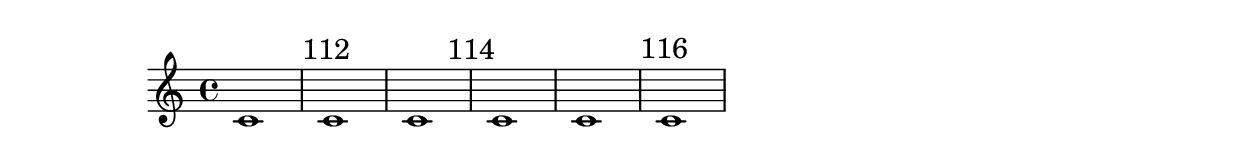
%% DO NOT EDIT this file manually; it is automatically
%% generated from LSR http://lsr.dsi.unimi.it
%% Make any changes in LSR itself, or in Documentation/snippets/new/ ,
%% and then run scripts/auxiliar/makelsr.py
%%
%% This file is in the public domain.
\version "2.14.0"

\header {
  lsrtags = "rhythms"

%% Translation of GIT committish: 59caa3adce63114ca7972d18f95d4aadc528ec3d
  texidoces = "

Los números de compás se alinean de forma predeterminada por la
derecha con su objeto padre. Éste es por lo general el borde
izquierdo de una línea o, si los números se imprimen dentro de la
línea, el lado izquierdo de una línea divisoria.  Los números
también se pueden situar directamente sobre la barra de compás o
alineados por la izquierda con ella.

"

  doctitlees = "Alineación de los números de compás"


%% Translation of GIT committish: 0a868be38a775ecb1ef935b079000cebbc64de40
  texidocde = "
Taktnummern sind standardmäßig links an ihrem Ursprungsobjekt
ausgerichtet.  Das ist normalerweise die linke Ecke einer Linie oder,
wenn die Nummern innerhalb einer Zeile gesetzt werden, auf der
linken Seite eines Taktstrichs.  Die Nummern können auch
direkt über dem Taktstrich positioniert werden oder rechts vom
Taktstrich gesetzt werden.

"
  doctitlede = "Taktnummern ausrichten"



%% Translation of GIT committish: 374d57cf9b68ddf32a95409ce08ba75816900f6b
  texidocfr = "
Les numéros de mesure s'alignent en principe sur la droite de l'objet
dont ils dépendent.  C'est normalement le coin gauche de la portée ou,
en cours de ligne, à gauche de la barre.  Vous pouvez toutefois les
centrer par rapport à la barre ou les afficher à droite de la barre.

"
  doctitlefr = "Alignement des numéros de mesure"

  texidoc = "
Bar numbers by default are right-aligned to their parent object. This
is usually the left edge of a line or, if numbers are printed within a
line, the left hand side of a bar line.  The numbers may also be
positioned directly over the bar line or left-aligned to the bar line.

"
  doctitle = "Aligning bar numbers"
} % begin verbatim

\relative c' {
  \set Score.currentBarNumber = #111
  \override Score.BarNumber #'break-visibility = #all-visible
  % Increase the size of the bar number by 2
  \override Score.BarNumber #'font-size = #2
  % Print a bar number every second measure
  \set Score.barNumberVisibility = #(every-nth-bar-number-visible 2)
  c1 | c1
  % Center-align bar numbers
  \override Score.BarNumber #'self-alignment-X = #CENTER
  c1 | c1
  % Left-align bar numbers
  \override Score.BarNumber #'self-alignment-X = #LEFT
  c1 | c1
}

